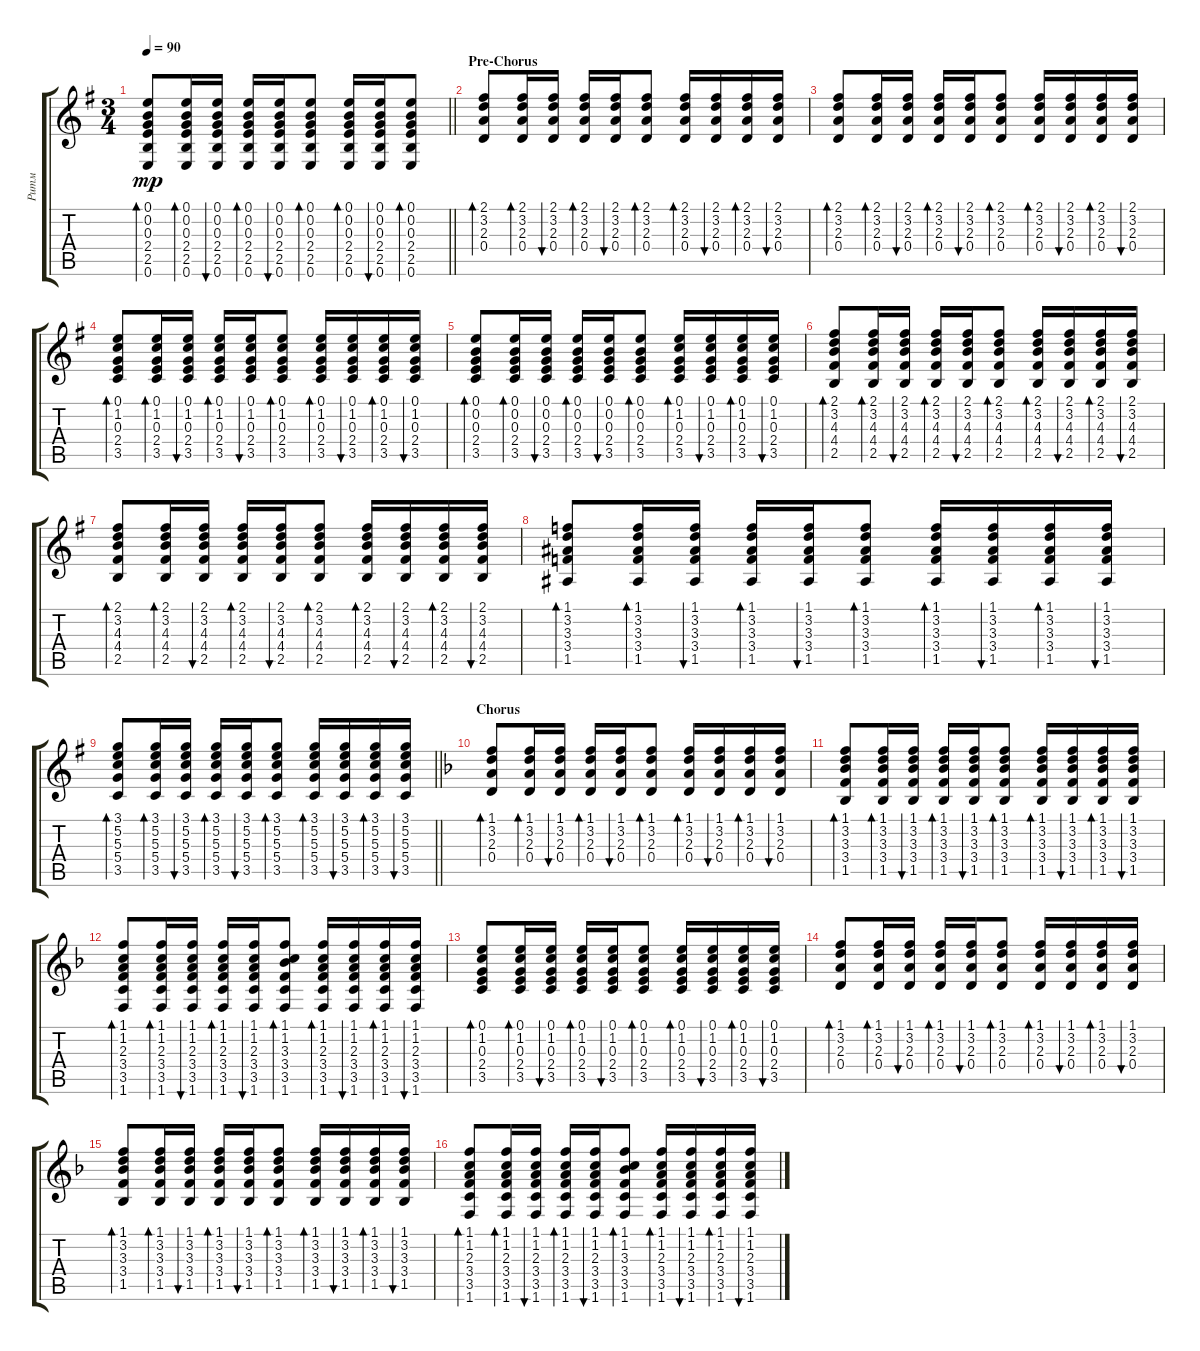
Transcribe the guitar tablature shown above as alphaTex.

\track ("Ритм" "Ритм") {instrument acousticguitarsteel}
\staff {score tabs}
\tuning (E4 B3 G3 D3 A2 E2) {hide}
\ts (3 4)
\tempo 90
\clef g2
\barLineRight lightlight
\ks eminor
(0.1 0.2 0.3 2.4 2.5 0.6).8{bd 30 dy mp} (0.1 0.2 0.3 2.4 2.5 0.6).16{bd 30} (0.1 0.2 0.3 2.4 2.5 0.6).16{bu 30} (0.1 0.2 0.3 2.4 2.5 0.6).16{bd 30} (0.1 0.2 0.3 2.4 2.5 0.6).16{bu 30} (0.1 0.2 0.3 2.4 2.5 0.6).8{bd 30} (0.1 0.2 0.3 2.4 2.5 0.6).16{bd 30} (0.1 0.2 0.3 2.4 2.5 0.6).16{bu 30} (0.1 0.2 0.3 2.4 2.5 0.6).8{bd 30} |
\section ("" "Pre-Chorus")
(2.1 3.2 2.3 0.4).8{bd 30} (2.1 3.2 2.3 0.4).16{bd 30} (2.1 3.2 2.3 0.4).16{bu 30} (2.1 3.2 2.3 0.4).16{bd 30} (2.1 3.2 2.3 0.4).16{bu 30} (2.1 3.2 2.3 0.4).8{bd 30} (2.1 3.2 2.3 0.4).16{bd 30} (2.1 3.2 2.3 0.4).16{bu 30} (2.1 3.2 2.3 0.4).16{bd 30} (2.1 3.2 2.3 0.4).16{bu 30} |
(2.1 3.2 2.3 0.4).8{bd 30} (2.1 3.2 2.3 0.4).16{bd 30} (2.1 3.2 2.3 0.4).16{bu 30} (2.1 3.2 2.3 0.4).16{bd 30} (2.1 3.2 2.3 0.4).16{bu 30} (2.1 3.2 2.3 0.4).8{bd 30} (2.1 3.2 2.3 0.4).16{bd 30} (2.1 3.2 2.3 0.4).16{bu 30} (2.1 3.2 2.3 0.4).16{bd 30} (2.1 3.2 2.3 0.4).16{bu 30} |
(0.1 1.2 0.3 2.4 3.5).8{bd 30} (0.1 1.2 0.3 2.4 3.5).16{bd 30} (0.1 1.2 0.3 2.4 3.5).16{bu 30} (0.1 1.2 0.3 2.4 3.5).16{bd 30} (0.1 1.2 0.3 2.4 3.5).16{bu 30} (0.1 1.2 0.3 2.4 3.5).8{bd 30} (0.1 1.2 0.3 2.4 3.5).16{bd 30} (0.1 1.2 0.3 2.4 3.5).16{bu 30} (0.1 1.2 0.3 2.4 3.5).16{bd 30} (0.1 1.2 0.3 2.4 3.5).16{bu 30} |
(0.1 0.2 0.3 2.4 3.5).8{bd 30} (0.1 0.2 0.3 2.4 3.5).16{bd 30} (0.1 0.2 0.3 2.4 3.5).16{bu 30} (0.1 0.2 0.3 2.4 3.5).16{bd 30} (0.1 0.2 0.3 2.4 3.5).16{bu 30} (0.1 0.2 0.3 2.4 3.5).8{bd 30} (0.1 1.2 0.3 2.4 3.5).16{bd 30} (0.1 1.2 0.3 2.4 3.5).16{bu 30} (0.1 1.2 0.3 2.4 3.5).16{bd 30} (0.1 1.2 0.3 2.4 3.5).16{bu 30} |
(2.1 3.2 4.3 4.4 2.5).8{bd 30} (2.1 3.2 4.3 4.4 2.5).16{bd 30} (2.1 3.2 4.3 4.4 2.5).16{bu 30} (2.1 3.2 4.3 4.4 2.5).16{bd 30} (2.1 3.2 4.3 4.4 2.5).16{bu 30} (2.1 3.2 4.3 4.4 2.5).8{bd 30} (2.1 3.2 4.3 4.4 2.5).16{bd 30} (2.1 3.2 4.3 4.4 2.5).16{bu 30} (2.1 3.2 4.3 4.4 2.5).16{bd 30} (2.1 3.2 4.3 4.4 2.5).16{bu 30} |
(2.1 3.2 4.3 4.4 2.5).8{bd 30} (2.1 3.2 4.3 4.4 2.5).16{bd 30} (2.1 3.2 4.3 4.4 2.5).16{bu 30} (2.1 3.2 4.3 4.4 2.5).16{bd 30} (2.1 3.2 4.3 4.4 2.5).16{bu 30} (2.1 3.2 4.3 4.4 2.5).8{bd 30} (2.1 3.2 4.3 4.4 2.5).16{bd 30} (2.1 3.2 4.3 4.4 2.5).16{bu 30} (2.1 3.2 4.3 4.4 2.5).16{bd 30} (2.1 3.2 4.3 4.4 2.5).16{bu 30} |
(1.1 3.2 3.3 3.4 1.5).8{bd 30} (1.1 3.2 3.3 3.4 1.5).16{bd 30} (1.1 3.2 3.3 3.4 1.5).16{bu 30} (1.1 3.2 3.3 3.4 1.5).16{bd 30} (1.1 3.2 3.3 3.4 1.5).16{bu 30} (1.1 3.2 3.3 3.4 1.5).8{bd 30} (1.1 3.2 3.3 3.4 1.5).16{bd 30} (1.1 3.2 3.3 3.4 1.5).16{bu 30} (1.1 3.2 3.3 3.4 1.5).16{bd 30} (1.1 3.2 3.3 3.4 1.5).16{bu 30} |
\barLineRight lightlight
(3.1 5.2 5.3 5.4 3.5).8{bd 30} (3.1 5.2 5.3 5.4 3.5).16{bd 30} (3.1 5.2 5.3 5.4 3.5).16{bu 30} (3.1 5.2 5.3 5.4 3.5).16{bd 30} (3.1 5.2 5.3 5.4 3.5).16{bu 30} (3.1 5.2 5.3 5.4 3.5).8{bd 30} (3.1 5.2 5.3 5.4 3.5).16{bd 30} (3.1 5.2 5.3 5.4 3.5).16{bu 30} (3.1 5.2 5.3 5.4 3.5).16{bd 30} (3.1 5.2 5.3 5.4 3.5).16{bu 30} |
\section ("" "Chorus")
\ks dminor
(1.1 3.2 2.3 0.4).8{bd 30} (1.1 3.2 2.3 0.4).16{bd 30} (1.1 3.2 2.3 0.4).16{bu 30} (1.1 3.2 2.3 0.4).16{bd 30} (1.1 3.2 2.3 0.4).16{bu 30} (1.1 3.2 2.3 0.4).8{bd 30} (1.1 3.2 2.3 0.4).16{bd 30} (1.1 3.2 2.3 0.4).16{bu 30} (1.1 3.2 2.3 0.4).16{bd 30} (1.1 3.2 2.3 0.4).16{bu 30} |
(1.1 3.2 3.3 3.4 1.5).8{bd 30} (1.1 3.2 3.3 3.4 1.5).16{bd 30} (1.1 3.2 3.3 3.4 1.5).16{bu 30} (1.1 3.2 3.3 3.4 1.5).16{bd 30} (1.1 3.2 3.3 3.4 1.5).16{bu 30} (1.1 3.2 3.3 3.4 1.5).8{bd 30} (1.1 3.2 3.3 3.4 1.5).16{bd 30} (1.1 3.2 3.3 3.4 1.5).16{bu 30} (1.1 3.2 3.3 3.4 1.5).16{bd 30} (1.1 3.2 3.3 3.4 1.5).16{bu 30} |
(1.1 1.2 2.3 3.4 3.5 1.6).8{bd 30} (1.1 1.2 2.3 3.4 3.5 1.6).16{bd 30} (1.1 1.2 2.3 3.4 3.5 1.6).16{bu 30} (1.1 1.2 2.3 3.4 3.5 1.6).16{bd 30} (1.1 1.2 2.3 3.4 3.5 1.6).16{bu 30} (1.1 1.2 3.3 3.4 3.5 1.6).8{bd 30} (1.1 1.2 2.3 3.4 3.5 1.6).16{bd 30} (1.1 1.2 2.3 3.4 3.5 1.6).16{bu 30} (1.1 1.2 2.3 3.4 3.5 1.6).16{bd 30} (1.1 1.2 2.3 3.4 3.5 1.6).16{bu 30} |
(0.1 1.2 0.3 2.4 3.5).8{bd 30} (0.1 1.2 0.3 2.4 3.5).16{bd 30} (0.1 1.2 0.3 2.4 3.5).16{bu 30} (0.1 1.2 0.3 2.4 3.5).16{bd 30} (0.1 1.2 0.3 2.4 3.5).16{bu 30} (0.1 1.2 0.3 2.4 3.5).8{bd 30} (0.1 1.2 0.3 2.4 3.5).16{bd 30} (0.1 1.2 0.3 2.4 3.5).16{bu 30} (0.1 1.2 0.3 2.4 3.5).16{bd 30} (0.1 1.2 0.3 2.4 3.5).16{bu 30} |
(1.1 3.2 2.3 0.4).8{bd 30} (1.1 3.2 2.3 0.4).16{bd 30} (1.1 3.2 2.3 0.4).16{bu 30} (1.1 3.2 2.3 0.4).16{bd 30} (1.1 3.2 2.3 0.4).16{bu 30} (1.1 3.2 2.3 0.4).8{bd 30} (1.1 3.2 2.3 0.4).16{bd 30} (1.1 3.2 2.3 0.4).16{bu 30} (1.1 3.2 2.3 0.4).16{bd 30} (1.1 3.2 2.3 0.4).16{bu 30} |
(1.1 3.2 3.3 3.4 1.5).8{bd 30} (1.1 3.2 3.3 3.4 1.5).16{bd 30} (1.1 3.2 3.3 3.4 1.5).16{bu 30} (1.1 3.2 3.3 3.4 1.5).16{bd 30} (1.1 3.2 3.3 3.4 1.5).16{bu 30} (1.1 3.2 3.3 3.4 1.5).8{bd 30} (1.1 3.2 3.3 3.4 1.5).16{bd 30} (1.1 3.2 3.3 3.4 1.5).16{bu 30} (1.1 3.2 3.3 3.4 1.5).16{bd 30} (1.1 3.2 3.3 3.4 1.5).16{bu 30} |
(1.1 1.2 2.3 3.4 3.5 1.6).8{bd 30} (1.1 1.2 2.3 3.4 3.5 1.6).16{bd 30} (1.1 1.2 2.3 3.4 3.5 1.6).16{bu 30} (1.1 1.2 2.3 3.4 3.5 1.6).16{bd 30} (1.1 1.2 2.3 3.4 3.5 1.6).16{bu 30} (1.1 1.2 3.3 3.4 3.5 1.6).8{bd 30} (1.1 1.2 2.3 3.4 3.5 1.6).16{bd 30} (1.1 1.2 2.3 3.4 3.5 1.6).16{bu 30} (1.1 1.2 2.3 3.4 3.5 1.6).16{bd 30} (1.1 1.2 2.3 3.4 3.5 1.6).16{bu 30}
